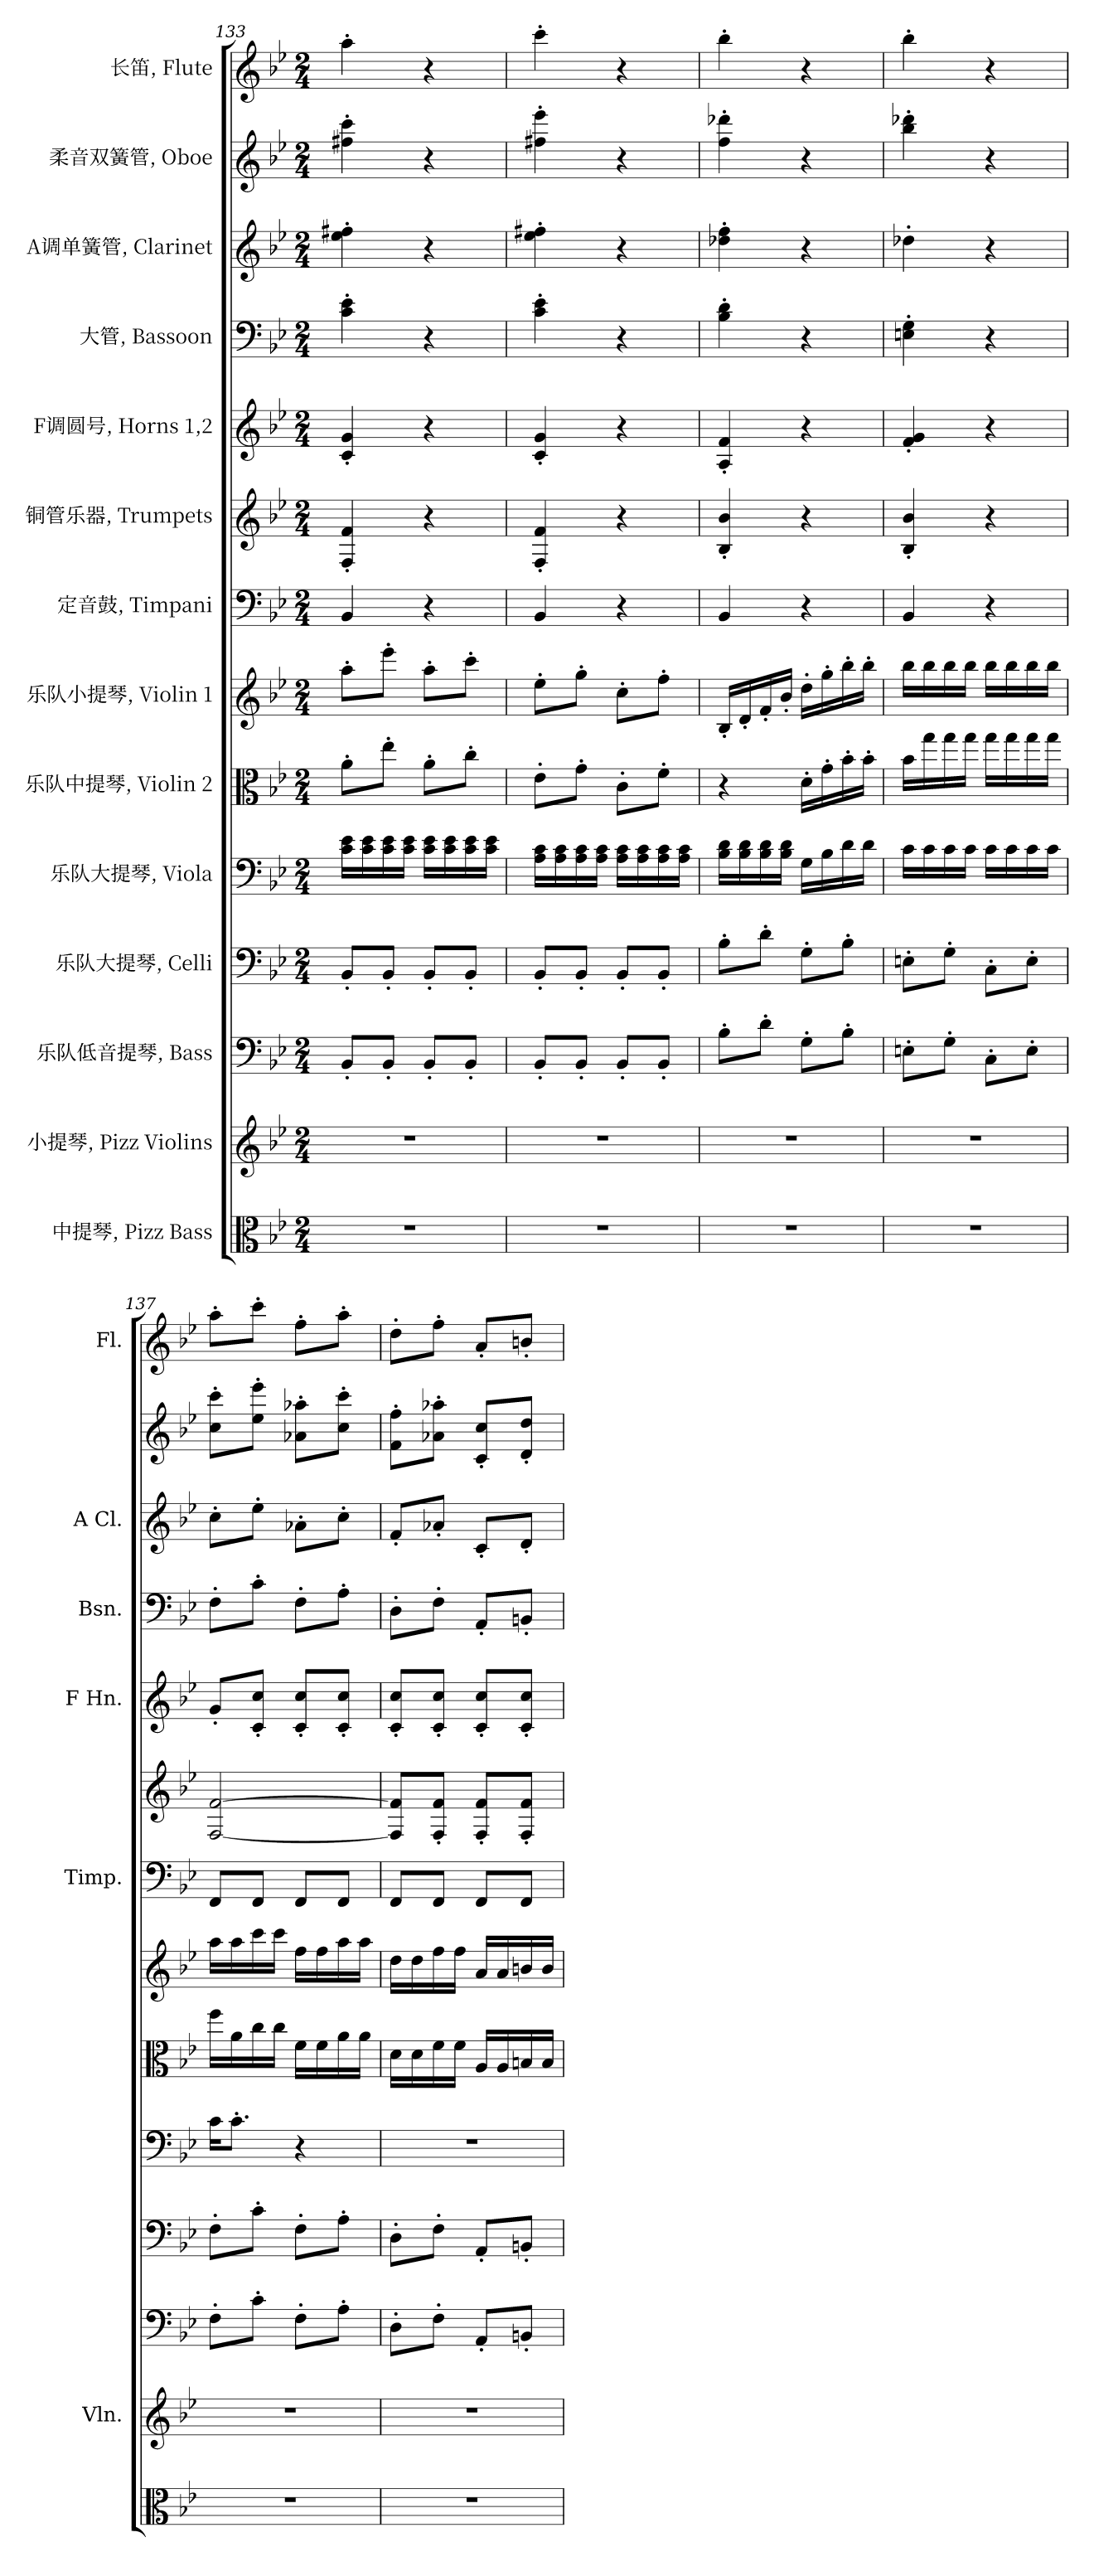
**kern	**kern	**kern	**kern	**kern	**kern	**kern	**kern	**kern	**kern	**kern	**kern	**kern	**kern
*part14	*part13	*part12	*part11	*part10	*part9	*part8	*part7	*part6	*part5	*part4	*part3	*part2	*part1
*staff14	*staff13	*staff12	*staff11	*staff10	*staff9	*staff8	*staff7	*staff6	*staff5	*staff4	*staff3	*staff2	*staff1
*I"中提琴, Pizz Bass	*I"小提琴, Pizz Violins	*I"乐队低音提琴, Bass	*I"乐队大提琴, Celli	*I"乐队大提琴, Viola	*I"乐队中提琴, Violin 2	*I"乐队小提琴, Violin 1	*I"定音鼓, Timpani	*I"铜管乐器, Trumpets	*I"F调圆号, Horns 1,2	*I"大管, Bassoon	*I"A调单簧管, Clarinet	*I"柔音双簧管, Oboe	*I"长笛, Flute
*	*I'Vln.	*	*	*	*	*	*I'Timp.	*	*I'F Hn.	*I'Bsn.	*I'A Cl.	*	*I'Fl.
!!LO:PB:g=z
*clefC3	*clefG2	*clefF4	*clefF4	*clefF4	*clefC3	*clefG2	*clefF4	*clefG2	*clefG2	*clefF4	*clefG2	*clefG2	*clefG2
*	*	*ITrd7c12	*	*	*	*	*	*	*ITrd4c7	*	*ITrd2c3	*ITrd2c3	*
*k[b-e-]	*k[b-e-]	*k[b-e-]	*k[b-e-]	*k[b-e-]	*k[b-e-]	*k[b-e-]	*k[b-e-]	*k[b-e-]	*k[b-e-a-]	*k[b-e-]	*k[f#]	*k[f#]	*k[b-e-]
*M2/4	*M2/4	*M2/4	*M2/4	*M2/4	*M2/4	*M2/4	*M2/4	*M2/4	*M2/4	*M2/4	*M2/4	*M2/4	*M2/4
=133	=133	=133	=133	=133	=133	=133	=133	=133	=133	=133	=133	=133	=133
2r	2r	8BBB-'/L	8BB-'/L	16c\ 16e-\LL	8a'\L	8aa'\L	4BB-/	4F/' 4f/'	4F/' 4c/'	4c\' 4e-\'	4cc\' 4dd#X\'	4dd#X\' 4aa\'	4aa'\
.	.	.	.	16c\ 16e-\	.	.	.	.	.	.	.	.	.
.	.	8BBB-'/J	8BB-'/J	16c\ 16e-\	8ee-'\J	8eee-'\J	.	.	.	.	.	.	.
.	.	.	.	16c\ 16e-\JJ	.	.	.	.	.	.	.	.	.
.	.	8BBB-'/L	8BB-'/L	16c\ 16e-\LL	8a'\L	8aa'\L	4r	4r	4r	4r	4r	4r	4r
.	.	.	.	16c\ 16e-\	.	.	.	.	.	.	.	.	.
.	.	8BBB-'/J	8BB-'/J	16c\ 16e-\	8cc'\J	8ccc'\J	.	.	.	.	.	.	.
.	.	.	.	16c\ 16e-\JJ	.	.	.	.	.	.	.	.	.
=134	=134	=134	=134	=134	=134	=134	=134	=134	=134	=134	=134	=134	=134
2r	2r	8BBB-'/L	8BB-'/L	16A\ 16c\LL	8e-'\L	8ee-'\L	4BB-/	4F/' 4f/'	4F/' 4c/'	4c\' 4e-\'	4cc\' 4dd#X\'	4dd#X\' 4ccc\'	4ccc'\
.	.	.	.	16A\ 16c\	.	.	.	.	.	.	.	.	.
.	.	8BBB-'/J	8BB-'/J	16A\ 16c\	8g'\J	8gg'\J	.	.	.	.	.	.	.
.	.	.	.	16A\ 16c\JJ	.	.	.	.	.	.	.	.	.
.	.	8BBB-'/L	8BB-'/L	16A\ 16c\LL	8c'\L	8cc'\L	4r	4r	4r	4r	4r	4r	4r
.	.	.	.	16A\ 16c\	.	.	.	.	.	.	.	.	.
.	.	8BBB-'/J	8BB-'/J	16A\ 16c\	8f'\J	8ff'\J	.	.	.	.	.	.	.
.	.	.	.	16A\ 16c\JJ	.	.	.	.	.	.	.	.	.
=135	=135	=135	=135	=135	=135	=135	=135	=135	=135	=135	=135	=135	=135
2r	2r	8BB-'\L	8B-'\L	16B-\ 16d\LL	4r	16B-'/LL	4BB-/	4B-/' 4b-/'	4D/' 4B-/'	4B-\' 4d\'	4b-X\' 4dd\'	4dd\' 4bb-X\'	4bb-'\
.	.	.	.	16B-\ 16d\	.	16d'/	.	.	.	.	.	.	.
.	.	8D'\J	8d'\J	16B-\ 16d\	.	16f'/	.	.	.	.	.	.	.
.	.	.	.	16B-\ 16d\JJ	.	16b-'/JJ	.	.	.	.	.	.	.
.	.	8GG'\L	8G'\L	16G\LL	16d'\LL	16dd'\LL	4r	4r	4r	4r	4r	4r	4r
.	.	.	.	16B-\	16g'\	16gg'\	.	.	.	.	.	.	.
.	.	8BB-'\J	8B-'\J	16d\	16b-'\	16bb-'\	.	.	.	.	.	.	.
.	.	.	.	16d\JJ	16b-'\JJ	16bb-'\JJ	.	.	.	.	.	.	.
!!LO:PB:g=z
=136	=136	=136	=136	=136	=136	=136	=136	=136	=136	=136	=136	=136	=136
2r	2r	8EEn'\L	8En'\L	16c\LL	16b-\LL	16bb-\LL	4BB-/	4B-/' 4b-/'	4B-/' 4c/'	4En\' 4G\'	4b-X'\	4gg\' 4bb-X\'	4bb-'\
.	.	.	.	16c\	16gg\	16bb-\	.	.	.	.	.	.	.
.	.	8GG'\J	8G'\J	16c\	16gg\	16bb-\	.	.	.	.	.	.	.
.	.	.	.	16c\JJ	16gg\JJ	16bb-\JJ	.	.	.	.	.	.	.
.	.	8CC'\L	8C'\L	16c\LL	16gg\LL	16bb-\LL	4r	4r	4r	4r	4r	4r	4r
.	.	.	.	16c\	16gg\	16bb-\	.	.	.	.	.	.	.
.	.	8EE'\J	8E'\J	16c\	16gg\	16bb-\	.	.	.	.	.	.	.
.	.	.	.	16c\JJ	16gg\JJ	16bb-\JJ	.	.	.	.	.	.	.
=137	=137	=137	=137	=137	=137	=137	=137	=137	=137	=137	=137	=137	=137
2r	2r	8FF'\L	8F'\L	16c\KL	16ff\LL	16aa\LL	8FF/L	[2F/ [2f/	8c'/L	8F'\L	8a'\L	8a\' 8aa\'L	8aa'\L
.	.	.	.	8.c'\J	16a\	16aa\	.	.	.	.	.	.	.
.	.	8C'\J	8c'\J	.	16cc\	16ccc\	8FF/J	.	8F/' 8f/'J	8c'\J	8cc'\J	8cc\' 8ccc\'J	8ccc'\J
.	.	.	.	.	16cc\JJ	16ccc\JJ	.	.	.	.	.	.	.
.	.	8FF'\L	8F'\L	4r	16f\LL	16ff\LL	8FF/L	.	8F/' 8f/'L	8F'\L	8fn'\L	8fn\' 8ffn\'L	8ff'\L
.	.	.	.	.	16f\	16ff\	.	.	.	.	.	.	.
.	.	8AA'\J	8A'\J	.	16a\	16aa\	8FF/J	.	8F/' 8f/'J	8A'\J	8a'\J	8a\' 8aa\'J	8aa'\J
.	.	.	.	.	16a\JJ	16aa\JJ	.	.	.	.	.	.	.
=138	=138	=138	=138	=138	=138	=138	=138	=138	=138	=138	=138	=138	=138
2r	2r	8DD'\L	8D'\L	2r	16d\LL	16dd\LL	8FF/L	8F/] 8f/]L	8F/' 8f/'L	8D'\L	8d'/L	8d\' 8dd\'L	8dd'\L
.	.	.	.	.	16d\	16dd\	.	.	.	.	.	.	.
.	.	8FF'\J	8F'\J	.	16f\	16ff\	8FF/J	8F/' 8f/'J	8F/' 8f/'J	8F'\J	8fn'/J	8fn\' 8ffn\'J	8ff'\J
.	.	.	.	.	16f\JJ	16ff\JJ	.	.	.	.	.	.	.
.	.	8AAA'/L	8AA'/L	.	16A/LL	16a/LL	8FF/L	8F/' 8f/'L	8F/' 8f/'L	8AA'/L	8A'/L	8A/' 8a/'L	8a'/L
.	.	.	.	.	16A/	16a/	.	.	.	.	.	.	.
.	.	8BBBn'/J	8BBn'/J	.	16Bn/	16bn/	8FF/J	8F/' 8f/'J	8F/' 8f/'J	8BBn'/J	8B'/J	8B/' 8b/'J	8bn'/J
.	.	.	.	.	16B/JJ	16b/JJ	.	.	.	.	.	.	.
=	=	=	=	=	=	=	=	=	=	=	=	=	=
*-	*-	*-	*-	*-	*-	*-	*-	*-	*-	*-	*-	*-	*-
